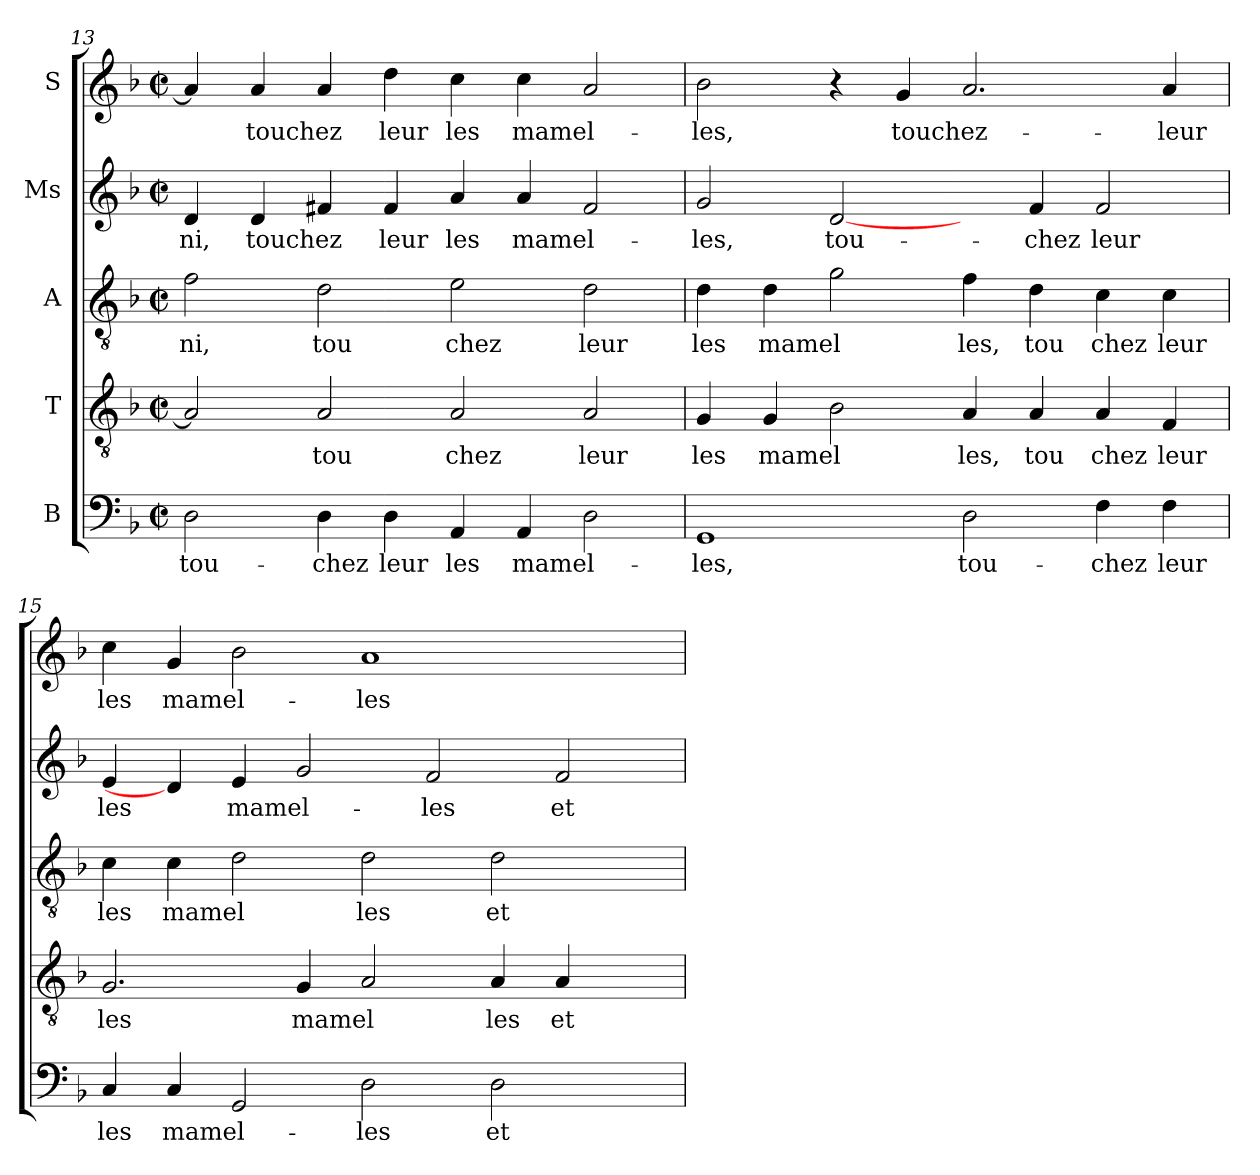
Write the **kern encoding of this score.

**kern	**text	**kern	**text	**kern	**text	**kern	**text	**kern	**text
*part5	*part5	*part4	*part4	*part3	*part3	*part2	*part2	*part1	*part1
*staff5	*staff5	*staff4	*staff4	*staff3	*staff3	*staff2	*staff2	*staff1	*staff1
*I"B	*	*I"T	*	*I"A	*	*I"Ms	*	*I"S	*
*clefF4	*	*clefGv2	*	*clefGv2	*	*clefG2	*	*clefG2	*
*k[b-]	*	*k[b-]	*	*k[b-]	*	*k[b-]	*	*k[b-]	*
*F:	*	*F:	*	*F:	*	*F:	*	*F:	*
*M2/2	*	*M2/2	*	*M2/2	*	*M2/2	*	*M2/2	*
*met(c|)	*	*met(c|)	*	*met(c|)	*	*met(c|)	*	*met(c|)	*
=13	=13	=13	=13	=13	=13	=13	=13	=13	=13
!	!LO:LY:b:cj	!	!	!	!LO:LY:b:cj	!	!LO:LY:b:cj	!	!
2D\	tou-	2A/]	.	2f\	ni,	4d/	-ni,	4a/]	.
!	!	!	!	!	!	!	!LO:LY:b	!	!LO:LY:b
.	.	.	.	.	.	4d/	touchez	4a/	touchez
!	!LO:LY:b:cj	!	!LO:LY:b:cj	!	!LO:LY:b:cj	!	!	!	!
4D\	-chez	2A/	tou	2d\	tou	4f#X/	.	4a/	.
!	!LO:LY:b:cj	!	!	!	!	!	!LO:LY:b:cj	!	!LO:LY:b:cj
4D\	leur	.	.	.	.	4f#/	leur	4dd\	leur
!	!LO:LY:b:cj	!	!LO:LY:b:cj	!	!LO:LY:b:cj	!	!LO:LY:b:cj	!	!LO:LY:b:cj
4AA/	les	2A/	chez	2e\	chez	4a/	les	4cc\	les
!	!LO:LY:b	!	!	!	!	!	!LO:LY:b	!	!LO:LY:b
4AA/	mamel-	.	.	.	.	4a/	mamel-	4cc\	mamel-
!	!	!	!LO:LY:b:cj	!	!LO:LY:b:cj	!	!	!	!
2D\	.	2A/	leur	2d\	leur	2f#/	.	2a/	.
=14	=14	=14	=14	=14	=14	=14	=14	=14	=14
!	!LO:LY:b:cj	!	!LO:LY:b:cj	!	!LO:LY:b:cj	!	!LO:LY:b:cj	!	!LO:LY:b:cj
1GG	-les,	4G/	les	4d\	les	2g/	-les,	2b-\	-les,
!	!	!	!LO:LY:b	!	!LO:LY:b	!	!	!	!
.	.	4G/	mamel	4d\	mamel	.	.	.	.
!	!	!	!	!	!	!	!LO:LY:b:cj	!	!
.	.	2B-\	.	2g\	.	[2d/	tou-	4r	.
!	!	!	!	!	!	!	!	!	!LO:LY:b
.	.	.	.	.	.	.	.	4g/	touchez-
!	!LO:LY:b:cj	!	!LO:LY:b:cj	!	!LO:LY:b:cj	!	!	!	!
2D\	tou-	4A/	les,	4f\	les,	4ryy	.	2.a/	.
!	!	!	!LO:LY:b:cj	!	!LO:LY:b:cj	!	!LO:LY:b:cj	!	!
.	.	4A/	tou	4d\	tou	4f/	-chez	.	.
!	!LO:LY:b:cj	!	!LO:LY:b:cj	!	!LO:LY:b:cj	!	!LO:LY:b:cj	!	!
4F\	-chez	4A/	chez	4c\	chez	2f/	leur	.	.
!	!LO:LY:b:cj	!	!LO:LY:b:cj	!	!LO:LY:b:cj	!	!	!	!LO:LY:b:cj
4F\	leur	4F/	leur	4c\	leur	.	.	4a/	-leur
=15	=15	=15	=15	=15	=15	=15	=15	=15	=15
!	!LO:LY:b:cj	!	!LO:LY:b:cj	!	!LO:LY:b:cj	!	!LO:LY:b:cj	!	!LO:LY:b:cj
4C/	les	2.G/	les	4c\	les	4e/	les	4cc\	les
!	!LO:LY:b	!	!	!	!LO:LY:b	!	!	!	!LO:LY:b
4C/	mamel-	.	.	4c\	mamel	4d/]	.	4g/	mamel-
!	!	!	!	!	!	!	!LO:LY:b	!	!
2GG/	.	.	.	2d\	.	4e/	mamel-	2b-\	.
!	!	!	!LO:LY:b	!	!	!	!	!	!
.	.	4G/	mamel	.	.	2g/	.	.	.
!	!LO:LY:b:cj	!	!	!	!LO:LY:b:cj	!	!	!	!LO:LY:b:cj
2D\	-les	2A/	.	2d\	les	.	.	1a	-les
!	!	!	!	!	!	!	!LO:LY:b:cj	!	!
.	.	.	.	.	.	2f/	-les	.	.
!	!LO:LY:b:cj	!	!LO:LY:b:cj	!	!LO:LY:b:cj	!	!	!	!
2D\	et	4A/	les	2d\	et	.	.	.	.
!	!	!	!LO:LY:b:cj	!	!	!	!LO:LY:b:cj	!	!
.	.	4A/	et	.	.	2f/	et	.	.
4ryy	.	4ryy	.	4ryy	.	.	.	4ryy	.
=	=	=	=	=	=	=	=	=	=
*-	*-	*-	*-	*-	*-	*-	*-	*-	*-
